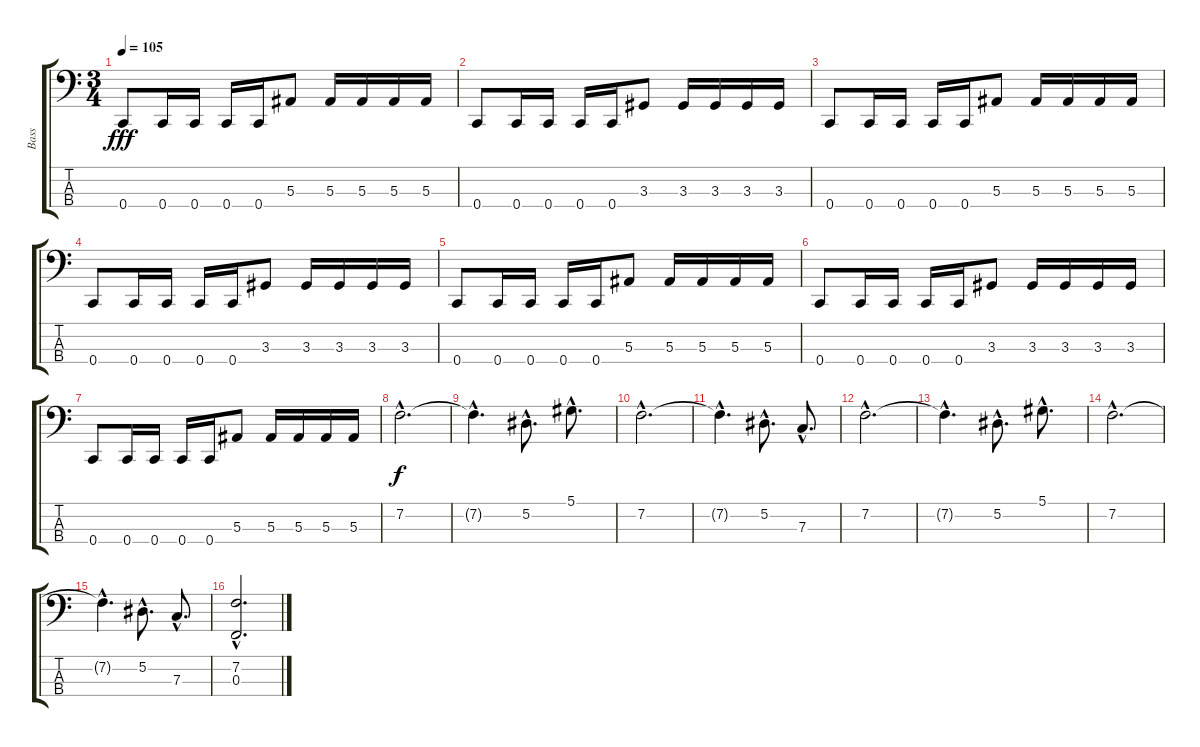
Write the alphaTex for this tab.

\track ("Bass" "Bass") {instrument fretlessbass}
\staff {score tabs}
\tuning (Eb2 Bb1 F1 C1) {hide}
\ts (3 4)
\tempo 105
\clef f4
\ks c
0.4.8{dy fff} 0.4.16 0.4.16 0.4.16 0.4.16 5.3.8 5.3.16 5.3.16 5.3.16 5.3.16 |
0.4.8 0.4.16 0.4.16 0.4.16 0.4.16 3.3.8 3.3.16 3.3.16 3.3.16 3.3.16 |
0.4.8 0.4.16 0.4.16 0.4.16 0.4.16 5.3.8 5.3.16 5.3.16 5.3.16 5.3.16 |
0.4.8 0.4.16 0.4.16 0.4.16 0.4.16 3.3.8 3.3.16 3.3.16 3.3.16 3.3.16 |
0.4.8 0.4.16 0.4.16 0.4.16 0.4.16 5.3.8 5.3.16 5.3.16 5.3.16 5.3.16 |
0.4.8 0.4.16 0.4.16 0.4.16 0.4.16 3.3.8 3.3.16 3.3.16 3.3.16 3.3.16 |
0.4.8 0.4.16 0.4.16 0.4.16 0.4.16 5.3.8 5.3.16 5.3.16 5.3.16 5.3.16 |
7.2{hac}.2{d dy f} |
7.2{hac t}.4{d} 5.2{hac}.8{d} 5.1{hac}.8{d} |
7.2{hac}.2{d} |
7.2{hac t}.4{d} 5.2{hac}.8{d} 7.3{hac}.8{d} |
7.2{hac}.2{d} |
7.2{hac t}.4{d} 5.2{hac}.8{d} 5.1{hac}.8{d} |
7.2{hac}.2{d} |
7.2{hac t}.4{d} 5.2{hac}.8{d} 7.3{hac}.8{d} |
(7.2{hac} 0.3{hac}).2{d}
